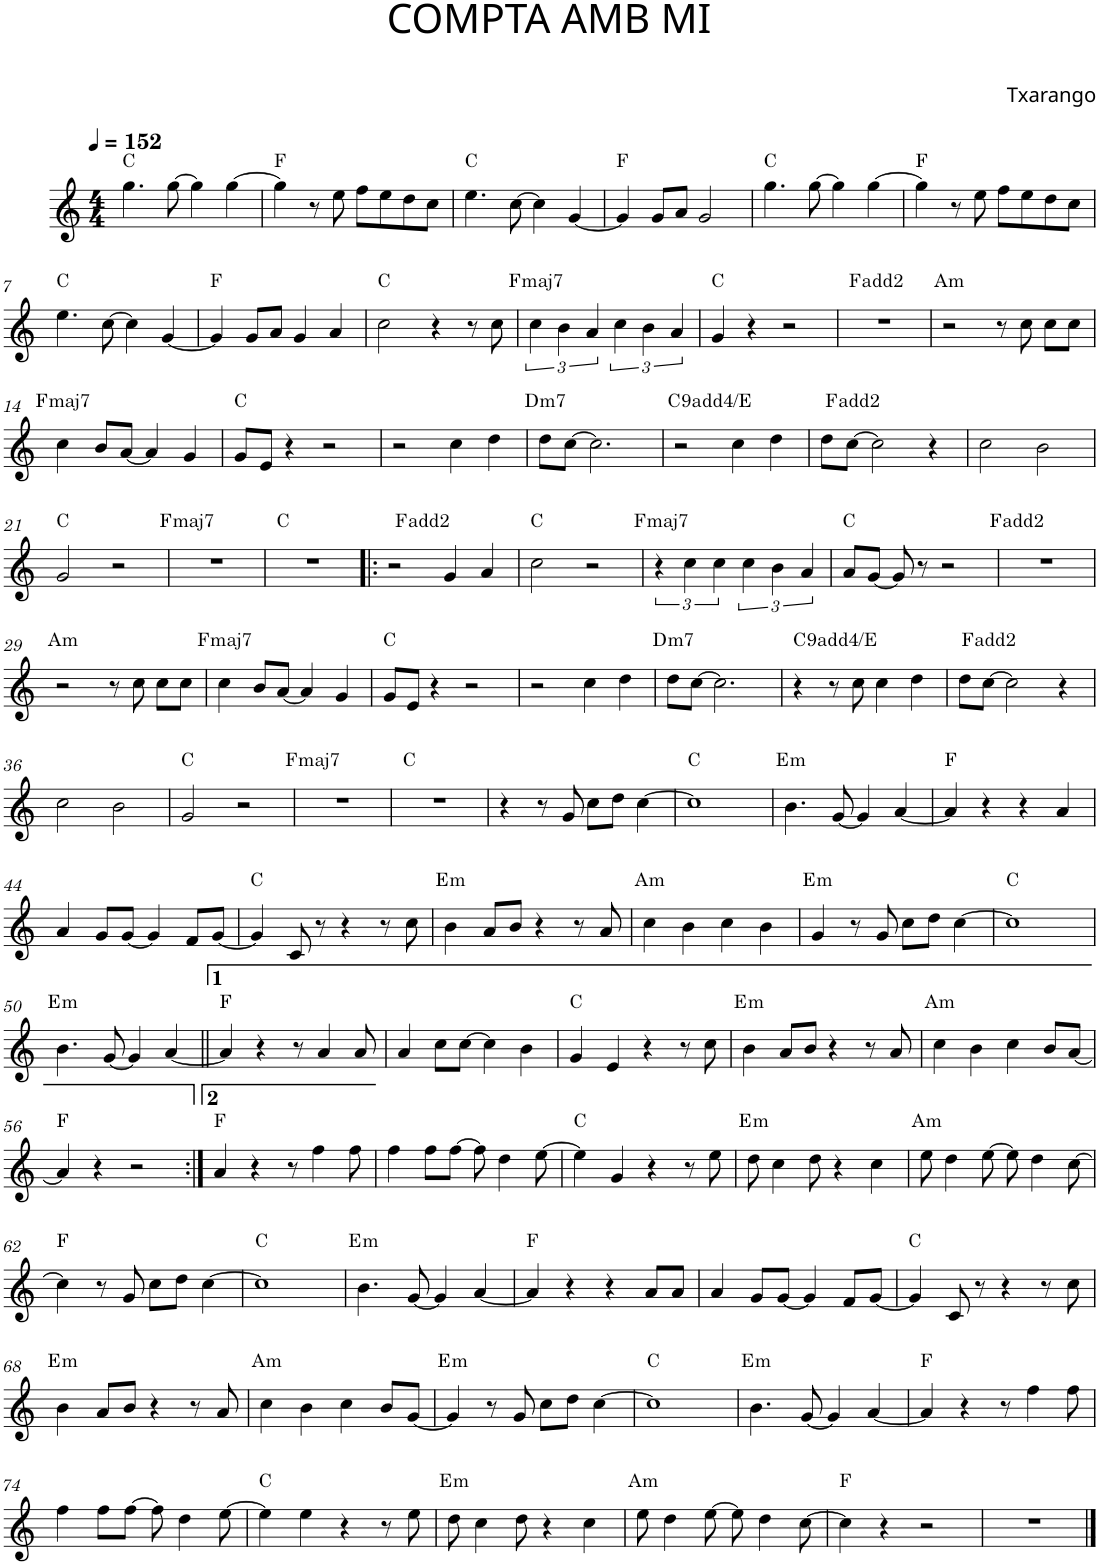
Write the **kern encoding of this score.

**kern	**harte
*part1	*part1
*staff1	*
*I"P1	*
*clefG2	*
*k[]	*
*M4/4	*
*MM152	*
=1	=1
4.gg\	C:maj
[>8gg\	.
4gg\]	.
[>4gg\	.
=2	=2
4gg\]	F:maj
8r	.
8ee\	.
8ff\L	.
8ee\	.
8dd\	.
8cc\J	.
=3	=3
4.ee\	C:maj
[>8cc\	.
4cc\]	.
[<4g/	.
=4	=4
4g/]	F:maj
8g/L	.
8a/J	.
2g/	.
=5	=5
4.gg\	C:maj
[>8gg\	.
4gg\]	.
[>4gg\	.
=6	=6
4gg\]	F:maj
8r	.
8ee\	.
8ff\L	.
8ee\	.
8dd\	.
8cc\J	.
!!LO:LB:g=z
=7	=7
4.ee\	C:maj
[>8cc\	.
4cc\]	.
[<4g/	.
=8	=8
4g/]	F:maj
8g/L	.
8a/J	.
4g/	.
4a/	.
=9	=9
2cc\	C:maj
4r	.
8r	.
8cc\	.
=10	=10
!	!LO:H:kt=maj7
6cc\	F:maj7
6b\	.
6a/	.
6cc\	.
6b\	.
6a/	.
=11	=11
4g/	C:maj
4r	.
2r	.
=12	=12
*^	*
1r	4ryy	.
.	2.ryy	F:maj(2)
=13	=13	=13
!	!	!LO:H:kt=m
*v	*v	*
2r	A:min
8r	.
8cc\	.
8cc\L	.
8cc\J	.
!!LO:LB:g=z
=14	=14
!	!LO:H:kt=maj7
4cc\	F:maj7
8b/L	.
[<8a/J	.
4a/]	.
4g/	.
=15	=15
8g/L	C:maj
8e/J	.
4r	.
2r	.
=16	=16
2r	.
4cc\	.
4dd\	.
=17	=17
!	!LO:H:kt=m7
8dd\L	D:min7
[>8cc\J	.
2.cc\]	.
=18	=18
*^	*
2r	4ryy	.
!	!	!LO:H:kt=9
.	2.ryy	C:9(4)/3
4cc\	.	.
4dd\	.	.
*v	*v	*
=19	=19
8dd\L	.
[>8cc\J	F:maj(2)
2cc\]	.
4r	.
=20	=20
2cc\	.
2b\	.
!!LO:LB:g=z
=21	=21
2g/	C:maj
2r	.
=22	=22
!	!LO:H:kt=maj7
1r	F:maj7
=23	=23
1r	C:maj
=24!|:	=24!|:
*^	*
2r	4ryy	.
.	2.ryy	F:maj(2)
4g/	.	.
4a/	.	.
*v	*v	*
=25	=25
2cc\	C:maj
2r	.
=26	=26
!	!LO:H:kt=maj7
6r	F:maj7
6cc\	.
6cc\	.
6cc\	.
6b\	.
6a/	.
=27	=27
8a/L	C:maj
[<8g/J	.
8g/]	.
8r	.
2r	.
=28	=28
1r	F:maj(2)
!!LO:LB:g=z
=29	=29
!	!LO:H:kt=m
2r	A:min
8r	.
8cc\	.
8cc\L	.
8cc\J	.
=30	=30
!	!LO:H:kt=maj7
4cc\	F:maj7
8b/L	.
[<8a/J	.
4a/]	.
4g/	.
=31	=31
8g/L	C:maj
8e/J	.
4r	.
2r	.
=32	=32
2r	.
4cc\	.
4dd\	.
=33	=33
!	!LO:H:kt=m7
8dd\L	D:min7
[>8cc\J	.
2.cc\]	.
=34	=34
4r	.
!	!LO:H:kt=9
8r	C:9(4)/3
8cc\	.
4cc\	.
4dd\	.
=35	=35
8dd\L	.
[>8cc\J	F:maj(2)
2cc\]	.
4r	.
!!LO:LB:g=z
=36	=36
2cc\	.
2b\	.
=37	=37
2g/	C:maj
2r	.
=38	=38
!	!LO:H:kt=maj7
1r	F:maj7
=39	=39
1r	C:maj
=40	=40
4r	.
8r	.
8g/	.
8cc\L	.
8dd\J	.
[>4cc\	.
=41	=41
1cc]	C:maj
=42	=42
!	!LO:H:kt=m
4.b\	E:min
[<8g/	.
4g/]	.
[<4a/	.
=43	=43
4a/]	F:maj
4r	.
4r	.
4a/	.
!!LO:LB:g=z
=44	=44
4a/	.
8g/L	.
[<8g/J	.
4g/]	.
8f/L	.
[<8g/J	.
=45	=45
4g/]	C:maj
8c/	.
8r	.
4r	.
8r	.
8cc\	.
=46	=46
!	!LO:H:kt=m
4b\	E:min
8a/L	.
8b/J	.
4r	.
8r	.
8a/	.
=47	=47
!	!LO:H:kt=m
4cc\	A:min
4b\	.
4cc\	.
4b\	.
=48	=48
!	!LO:H:kt=m
4g/	E:min
8r	.
8g/	.
8cc\L	.
8dd\J	.
[>4cc\	.
=49	=49
1cc]	C:maj
!!LO:LB:g=z
=50	=50
!	!LO:H:kt=m
4.b\	E:min
[<8g/	.
4g/]	.
[<4a/	.
=51||	=51||
4a/]	F:maj
4r	.
8r	.
4a/	.
8a/	.
=52	=52
4a/	.
8cc\L	.
[>8cc\J	.
4cc\]	.
4b\	.
=53	=53
4g/	C:maj
4e/	.
4r	.
8r	.
8cc\	.
=54	=54
!	!LO:H:kt=m
4b\	E:min
8a/L	.
8b/J	.
4r	.
8r	.
8a/	.
=55	=55
!	!LO:H:kt=m
4cc\	A:min
4b\	.
4cc\	.
8b/L	.
[<8a/J	.
!!LO:LB:g=z
=56	=56
4a/]	F:maj
4r	.
2r	.
=57:|!	=57:|!
4a/	F:maj
4r	.
8r	.
4ff\	.
8ff\	.
=58	=58
4ff\	.
8ff\L	.
[>8ff\J	.
8ff\]	.
4dd\	.
[>8ee\	.
=59	=59
4ee\]	C:maj
4g/	.
4r	.
8r	.
8ee\	.
=60	=60
!	!LO:H:kt=m
8dd\	E:min
4cc\	.
8dd\	.
4r	.
4cc\	.
=61	=61
!	!LO:H:kt=m
8ee\	A:min
4dd\	.
[>8ee\	.
8ee\]	.
4dd\	.
[>8cc\	.
!!LO:LB:g=z
=62	=62
4cc\]	F:maj
8r	.
8g/	.
8cc\L	.
8dd\J	.
[>4cc\	.
=63	=63
1cc]	C:maj
=64	=64
!	!LO:H:kt=m
4.b\	E:min
[<8g/	.
4g/]	.
[<4a/	.
=65	=65
4a/]	F:maj
4r	.
4r	.
8a/L	.
8a/J	.
=66	=66
4a/	.
8g/L	.
[<8g/J	.
4g/]	.
8f/L	.
[<8g/J	.
=67	=67
4g/]	C:maj
8c/	.
8r	.
4r	.
8r	.
8cc\	.
!!LO:LB:g=z
=68	=68
!	!LO:H:kt=m
4b\	E:min
8a/L	.
8b/J	.
4r	.
8r	.
8a/	.
=69	=69
!	!LO:H:kt=m
4cc\	A:min
4b\	.
4cc\	.
8b/L	.
[<8g/J	.
=70	=70
!	!LO:H:kt=m
4g/]	E:min
8r	.
8g/	.
8cc\L	.
8dd\J	.
[>4cc\	.
=71	=71
1cc]	C:maj
=72	=72
!	!LO:H:kt=m
4.b\	E:min
[<8g/	.
4g/]	.
[<4a/	.
=73	=73
4a/]	F:maj
4r	.
8r	.
4ff\	.
8ff\	.
!!LO:LB:g=z
=74	=74
4ff\	.
8ff\L	.
[>8ff\J	.
8ff\]	.
4dd\	.
[>8ee\	.
=75	=75
4ee\]	C:maj
4ee\	.
4r	.
8r	.
8ee\	.
=76	=76
!	!LO:H:kt=m
8dd\	E:min
4cc\	.
8dd\	.
4r	.
4cc\	.
=77	=77
!	!LO:H:kt=m
8ee\	A:min
4dd\	.
[>8ee\	.
8ee\]	.
4dd\	.
[>8cc\	.
=78	=78
4cc\]	F:maj
4r	.
2r	.
=79	=79
1r	.
==	==
*-	*-
